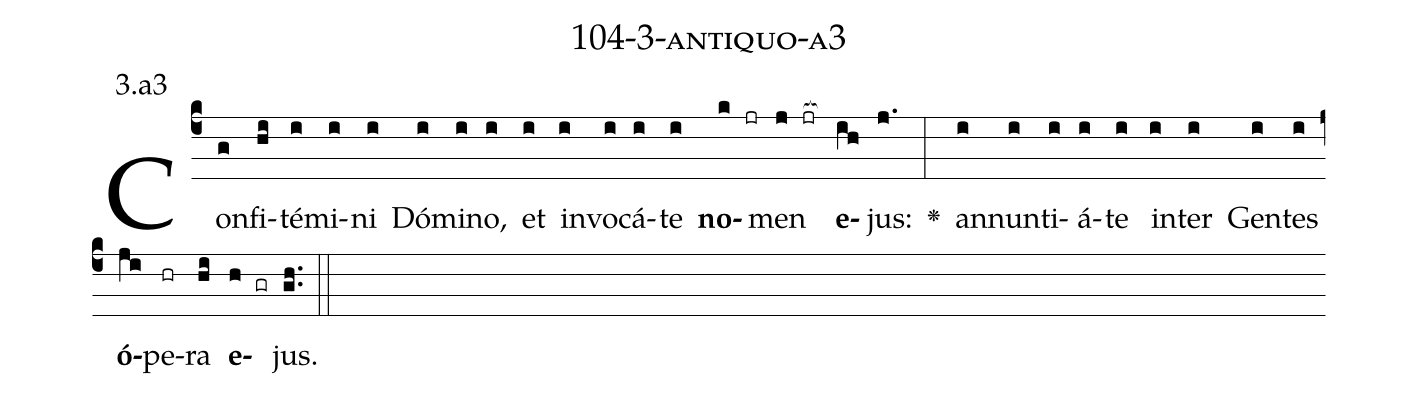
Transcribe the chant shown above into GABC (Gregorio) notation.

name: 104-3-antiquo-a3;
annotation: 3.a3;
%%
(c4)Con(g)fi(hi)té(i)mi(i)ni(i) Dó(i)mi(i)no,(i) et(i) in(i)vo(i)cá(i)te(i) <b>no</b>(k jr)men(j jr[ocb:1{]) <b>e</b>(ih[ocb:0}])jus:(j.) <v>\greheightstar</v>(:) an(i)nun(i)ti(i)á(i)te(i) in(i)ter(i) Gen(i)tes(i) <b>ó</b>(ji)pe(hr)ra(hi) <b>e</b>(h gr)jus.(gh..) (::)


%E(i) u(i) o(ji) u(hi) a(h) e.(gh..) (::)
